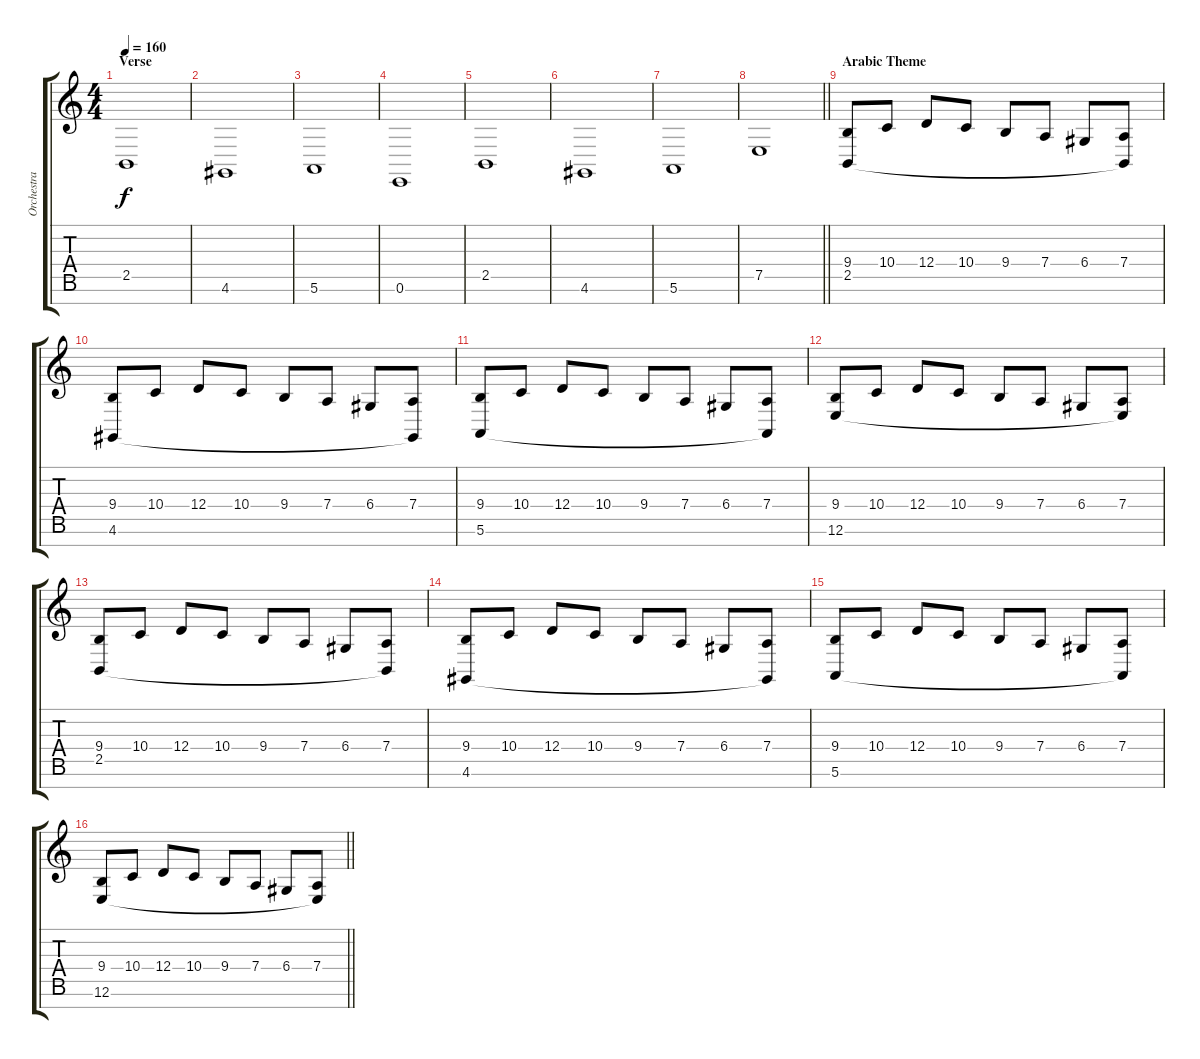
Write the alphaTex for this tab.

\track ("Orchestra" "Orchestra") {instrument stringensemble1}
\staff {score tabs}
\tuning (E4 B3 G3 D3 A2 E2 B1) {hide}
\ts (4 4)
\section ("" "Verse")
\tempo 160
\clef g2
\ks aminor
2.5.1{dy f} |
4.6.1 |
5.6.1 |
0.6.1 |
2.5.1 |
4.6.1 |
5.6.1 |
\barLineRight lightlight
7.5.1 |
\section ("" "Arabic Theme")
(9.4 2.5).8 10.4.8 12.4.8 10.4.8 9.4.8 7.4.8 6.4.8 (7.4 2.5{t}).8 |
(9.4 4.6).8 10.4.8 12.4.8 10.4.8 9.4.8 7.4.8 6.4.8 (7.4 4.6{t}).8 |
(9.4 5.6).8 10.4.8 12.4.8 10.4.8 9.4.8 7.4.8 6.4.8 (7.4 5.6{t}).8 |
(9.4 12.6).8 10.4.8 12.4.8 10.4.8 9.4.8 7.4.8 6.4.8 (7.4 12.6{t}).8 |
(9.4 2.5).8 10.4.8 12.4.8 10.4.8 9.4.8 7.4.8 6.4.8 (7.4 2.5{t}).8 |
(9.4 4.6).8 10.4.8 12.4.8 10.4.8 9.4.8 7.4.8 6.4.8 (7.4 4.6{t}).8 |
(9.4 5.6).8 10.4.8 12.4.8 10.4.8 9.4.8 7.4.8 6.4.8 (7.4 5.6{t}).8 |
\barLineRight lightlight
(9.4 12.6).8 10.4.8 12.4.8 10.4.8 9.4.8 7.4.8 6.4.8 (7.4 12.6{t}).8
